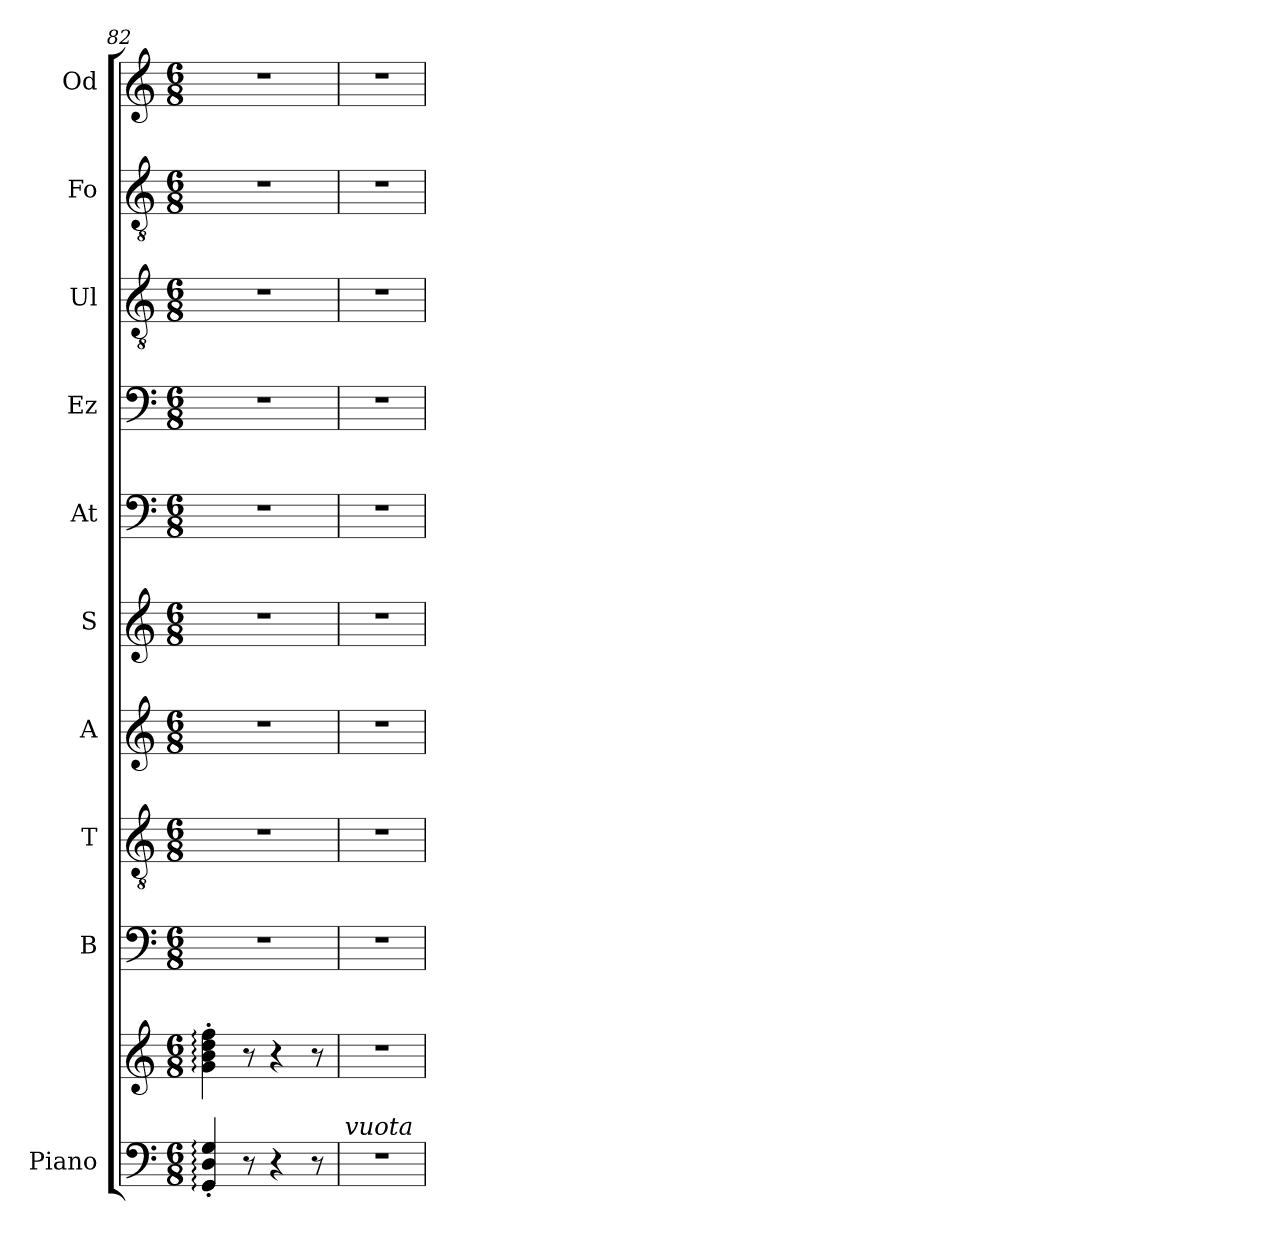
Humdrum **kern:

**kern	**kern	**kern	**kern	**kern	**kern	**kern	**kern	**kern	**kern	**kern
*part10	*part10	*part9	*part8	*part7	*part6	*part5	*part4	*part3	*part2	*part1
*staff11	*staff10	*staff9	*staff8	*staff7	*staff6	*staff5	*staff4	*staff3	*staff2	*staff1
*I"Piano	*	*I"B	*I"T	*I"A	*I"S	*I"At	*I"Ez	*I"Ul	*I"Fo	*I"Od
*I'Pno	*	*I'B	*I'T	*I'A	*I'S	*I'At	*I'Ez	*I'Ul	*I'Fo	*I'Od
*clefF4	*clefG2	*clefF4	*clefGv2	*clefG2	*clefG2	*clefF4	*clefF4	*clefGv2	*clefGv2	*clefG2
*k[]	*k[]	*k[]	*k[]	*k[]	*k[]	*k[]	*k[]	*k[]	*k[]	*k[]
*M6/8	*M6/8	*M6/8	*M6/8	*M6/8	*M6/8	*M6/8	*M6/8	*M6/8	*M6/8	*M6/8
=82	=82	=82	=82	=82	=82	=82	=82	=82	=82	=82
4GG/:' 4D/:' 4G/:'	4g\:' 4b\:' 4dd\:' 4ff\:'	2.r	2.r	2.r	2.r	2.r	2.r	2.r	2.r	2.r
8r	8r	.	.	.	.	.	.	.	.	.
4r	4r	.	.	.	.	.	.	.	.	.
8r	8r	.	.	.	.	.	.	.	.	.
=83	=83	=83	=83	=83	=83	=83	=83	=83	=83	=83
!LO:TX:a:i:t=vuota	!	!	!	!	!	!	!	!	!	!
2.r	2.r	2.r	2.r	2.r	2.r	2.r	2.r	2.r	2.r	2.r
=	=	=	=	=	=	=	=	=	=	=
*-	*-	*-	*-	*-	*-	*-	*-	*-	*-	*-
